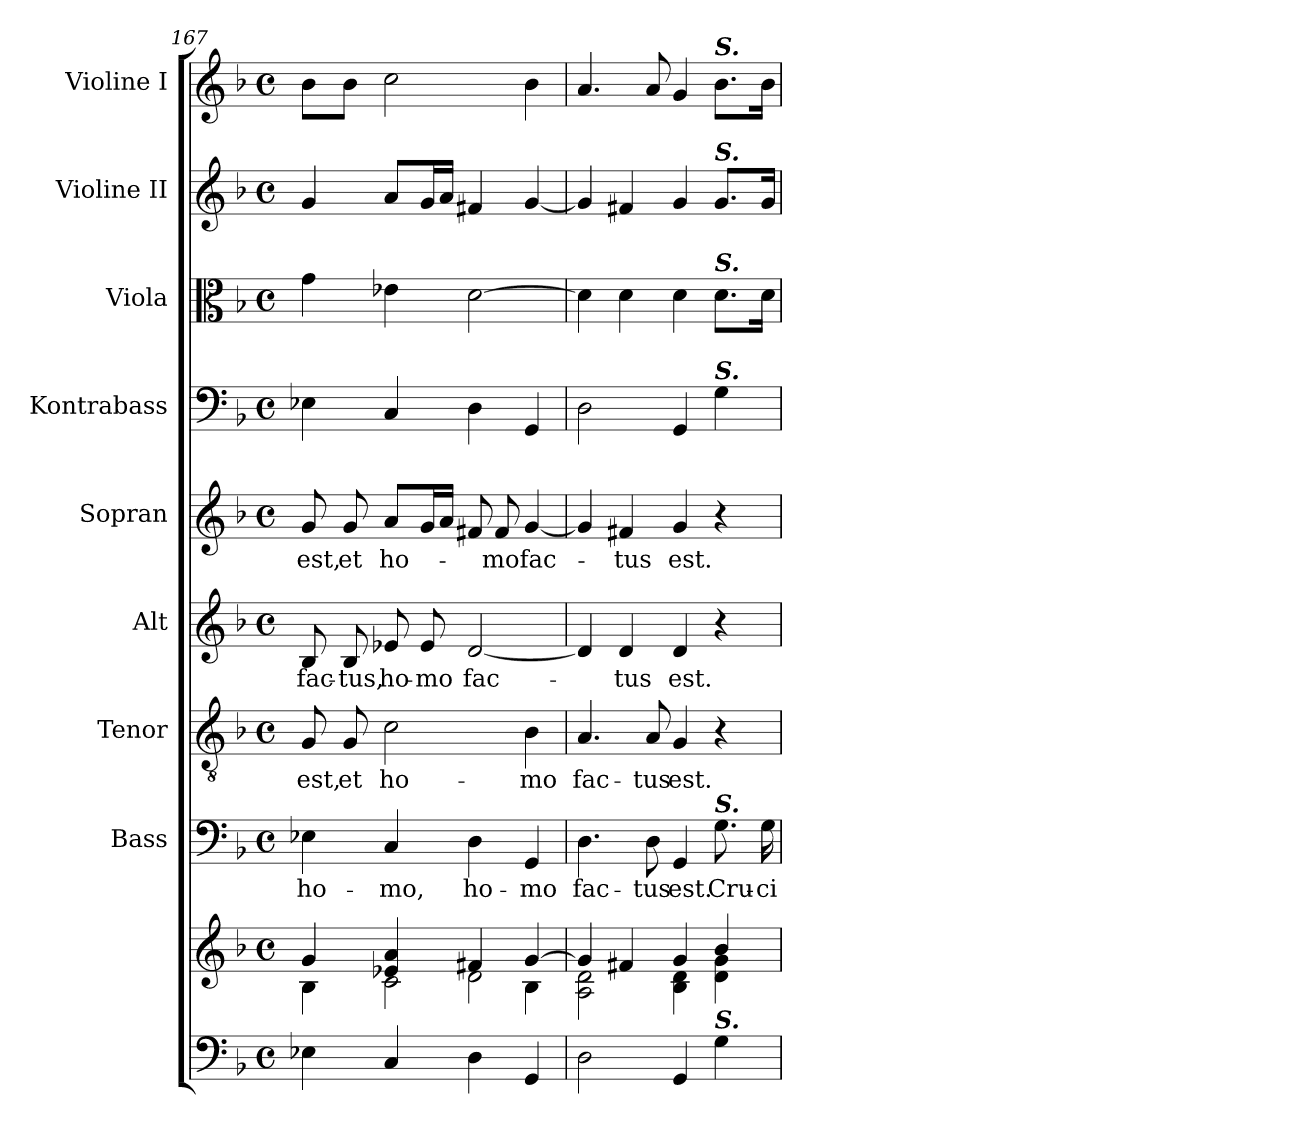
**kern	**kern	**kern	**text	**kern	**text	**kern	**text	**kern	**text	**kern	**kern	**kern	**kern
*part9	*part9	*part8	*part8	*part7	*part7	*part6	*part6	*part5	*part5	*part4	*part3	*part2	*part1
*staff10	*staff9	*staff8	*staff8	*staff7	*staff7	*staff6	*staff6	*staff5	*staff5	*staff4	*staff3	*staff2	*staff1
*	*	*I"Bass	*	*I"Tenor	*	*I"Alt	*	*I"Sopran	*	*I"Kontrabass	*I"Viola	*I"Violine II	*I"Violine I
*	*	*I'B.	*	*I'T.	*	*I'A.	*	*I'S.	*	*I'Kb.	*I'Vla.	*I'Vl. II	*I'Vl. I
*clefF4	*clefG2	*clefF4	*	*clefGv2	*	*clefG2	*	*clefG2	*	*clefF4	*clefC3	*clefG2	*clefG2
*	*	*	*	*	*	*	*	*	*	*ITrd7c12	*	*	*
*k[b-]	*k[b-]	*k[b-]	*	*k[b-]	*	*k[b-]	*	*k[b-]	*	*k[b-]	*k[b-]	*k[b-]	*k[b-]
*F:	*F:	*F:	*	*F:	*	*F:	*	*F:	*	*F:	*F:	*F:	*F:
*M4/4	*M4/4	*M4/4	*	*M4/4	*	*M4/4	*	*M4/4	*	*M4/4	*M4/4	*M4/4	*M4/4
*met(c)	*met(c)	*met(c)	*	*met(c)	*	*met(c)	*	*met(c)	*	*met(c)	*met(c)	*met(c)	*met(c)
=167	=167	=167	=167	=167	=167	=167	=167	=167	=167	=167	=167	=167	=167
*	*^	*	*	*	*	*	*	*	*	*	*	*	*
*	*	*^	*	*	*	*	*	*	*	*	*	*	*	*
!	!	!	!	!	!LO:LY:b	!	!LO:LY:b	!	!LO:LY:b	!	!LO:LY:b	!	!	!	!
4E-X\	4g/	4B-\	2ryy	4E-X\	ho-	8G/	est,	8B-/	fac-	8g/	est,	4EE-X\	4g\	4g/	8b-\L
!	!	!	!	!	!	!	!LO:LY:b	!	!LO:LY:b	!	!LO:LY:b	!	!	!	!
.	.	.	.	.	.	8G/	et	8B-/	-tus,	8g/	et	.	.	.	8b-\J
!	!	!	!	!	!LO:LY:b	!	!LO:LY:b	!	!LO:LY:b	!	!LO:LY:b	!	!	!	!
4C/	4e-X/ 4a/	2c\	.	4C/	-mo,	2c\	ho-	8e-X/	ho-	8a/L	ho-	4CC/	4e-X\	8a/L	2cc\
!	!	!	!	!	!	!	!	!	!LO:LY:b	!	!	!	!	!	!
.	.	.	.	.	.	.	.	8e-/	-mo	16g/L	.	.	.	16g/L	.
.	.	.	.	.	.	.	.	.	.	16a/JJ	.	.	.	16a/JJ	.
!	!	!	!	!	!LO:LY:b	!	!	!	!LO:LY:b	!	!	!	!	!	!
4D\	4f#X/	.	2d\	4D\	ho-	.	.	[2d/	fac-	8f#X/	.	4DD\	[2d\	4f#X/	.
!	!	!	!	!	!	!	!	!	!	!	!LO:LY:b	!	!	!	!
.	.	.	.	.	.	.	.	.	.	8f#/	-mo	.	.	.	.
!	!	!	!	!	!LO:LY:b	!	!LO:LY:b	!	!	!	!LO:LY:b	!	!	!	!
4GG/	[>4g/	4B-\	.	4GG/	-mo	4B-\	-mo	.	.	[4g/	fac-	4GGG/	.	[4g/	4b-\
*	*	*v	*v	*	*	*	*	*	*	*	*	*	*	*	*
=168	=168	=168	=168	=168	=168	=168	=168	=168	=168	=168	=168	=168	=168	=168
!	!	!	!	!LO:LY:b	!	!LO:LY:b	!	!	!	!	!	!	!	!
2D\	4g/]	2A\ 2d\	4.D\	fac-	4.A/	fac-	4d/]	.	4g/]	.	2DD\	4d\]	4g/]	4.a/
!	!	!	!	!	!	!	!	!LO:LY:b	!	!LO:LY:b	!	!	!	!
.	4f#X/	.	.	.	.	.	4d/	-tus	4f#X/	-tus	.	4d\	4f#X/	.
!	!	!	!	!LO:LY:b	!	!LO:LY:b	!	!	!	!	!	!	!	!
.	.	.	8D\	-tus	8A/	-tus	.	.	.	.	.	.	.	8a/
!	!	!	!	!LO:LY:b	!	!LO:LY:b	!	!LO:LY:b	!	!LO:LY:b	!	!	!	!
4GG/	4g/	4B-\ 4d\	4GG/	est.	4G/	est.	4d/	est.	4g/	est.	4GGG/	4d\	4g/	4g/
!	!	!	!	!	!	!	!	!	!	!	!	!	!	!LO:TX:a:Bi:t=S.
!	!	!	!	!	!	!	!	!	!	!	!	!	!LO:TX:a:Bi:t=S.	!
!	!	!	!	!	!	!	!	!	!	!	!	!LO:TX:a:Bi:t=S.	!	!
!	!	!	!	!	!	!	!	!	!	!	!LO:TX:a:Bi:t=S.	!	!	!
!	!	!	!LO:TX:a:Bi:t=S.	!	!	!	!	!	!	!	!	!	!	!
!LO:TX:a:Bi:t=S.	!	!	!	!	!	!	!	!	!	!	!	!	!	!
!	!	!	!	!LO:LY:b	!	!	!	!	!	!	!	!	!	!
4G\	4b-/	4d\ 4g\	8.G\	Cru-	4r	.	4r	.	4r	.	4GG\	8.d\L	8.g/L	8.b-\L
!	!	!	!	!LO:LY:b	!	!	!	!	!	!	!	!	!	!
.	.	.	16G\	-ci-	.	.	.	.	.	.	.	16d\Jk	16g/Jk	16b-\Jk
*	*v	*v	*	*	*	*	*	*	*	*	*	*	*	*
=	=	=	=	=	=	=	=	=	=	=	=	=	=
*-	*-	*-	*-	*-	*-	*-	*-	*-	*-	*-	*-	*-	*-
